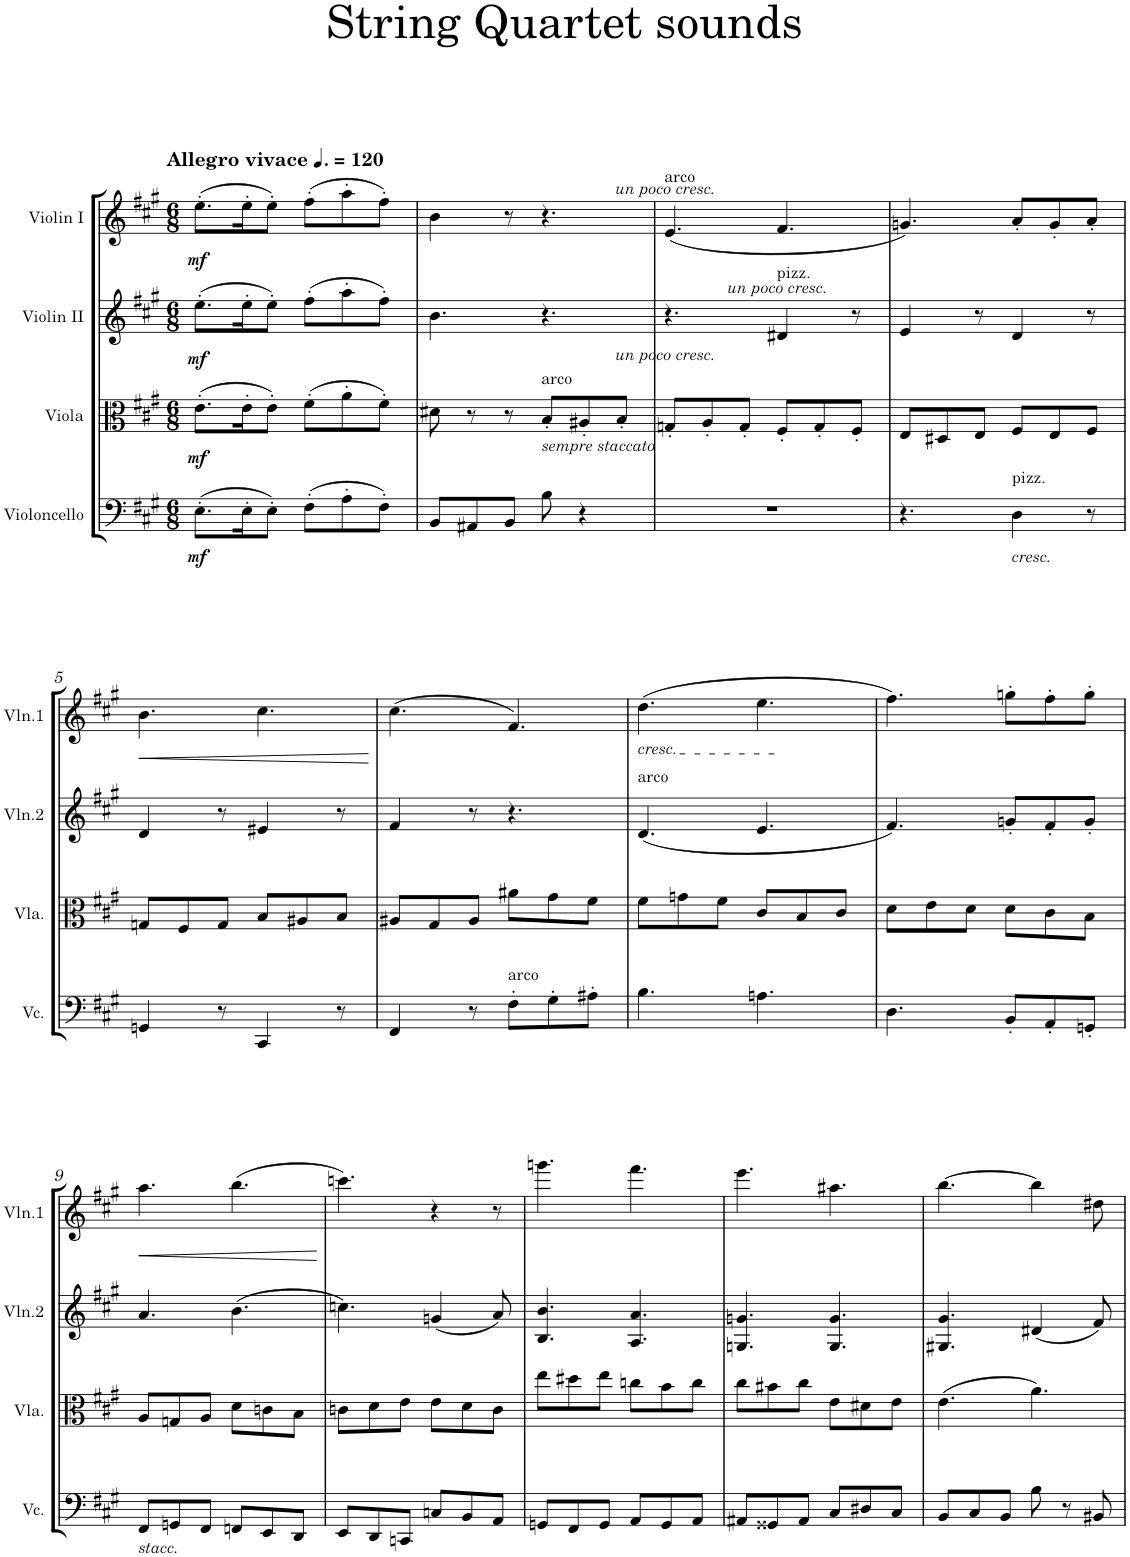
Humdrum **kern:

**kern	**dynam	**kern	**dynam	**kern	**dynam	**kern	**dynam
*part4	*part4	*part3	*part3	*part2	*part2	*part1	*part1
*staff4	*staff4	*staff3	*staff3	*staff2	*staff2	*staff1	*staff1
*I"Violoncello	*	*I"Viola	*	*I"Violin II	*	*I"Violin I	*
*I'Vc.	*	*I'Vla.	*	*I'Vln.2	*	*I'Vln.1	*
*clefF4	*	*clefC3	*	*clefG2	*	*clefG2	*
*k[f#c#g#]	*	*k[f#c#g#]	*	*k[f#c#g#]	*	*k[f#c#g#]	*
*M6/8	*	*M6/8	*	*M6/8	*	*M6/8	*
*MM180	*	*MM180	*	*MM180	*	*MM180	*
=1	=1	=1	=1	=1	=1	=1	=1
!	!	!	!	!	!	!LO:TX:a:B:t=Allegro vivace	!
!	!LO:DY:b	!	!LO:DY:b	!	!LO:DY:b	!	!LO:DY:b
(8.E'\L	mf	(8.e'\L	mf	(8.ee'\L	mf	(8.ee'\L	mf
16E'\K	.	16e'\K	.	16ee'\K	.	16ee'\K	.
8E'\J)	.	8e'\J)	.	8ee'\J)	.	8ee'\J)	.
(8F#'\L	.	(8f#'\L	.	(8ff#'\L	.	(8ff#'\L	.
8A'\	.	8a'\	.	8aa'\	.	8aa'\	.
8F#'\J)	.	8f#'\J)	.	8ff#'\J)	.	8ff#'\J)	.
=2	=2	=2	=2	=2	=2	=2	=2
8BB/L	.	8d#X\	.	4.b\	.	4b\	.
8AA#X/	.	8r	.	.	.	.	.
8BB/J	.	8r	.	.	.	8r	.
!	!	!LO:TX:a:t=arco	!	!	!	!	!
!	!	!LO:TX:b:i:t=sempre staccato	!	!	!	!	!
8B\	.	8B'/L	.	4.r	.	4.r	.
4r	.	8A#X'/	.	.	.	.	.
.	.	8B'/J	.	.	.	.	.
=3	=3	=3	=3	=3	=3	=3	=3
!	!	!	!	!	!	!LO:TX:a:i:t=un poco cresc.	!
!	!	!	!	!	!	!LO:TX:a:t=arco	!
!	!	!LO:TX:a:i:t=un poco cresc.	!	!	!	!	!
2.r	.	8Gn'/L	.	4.r	.	(4.e/	.
.	.	8A'/	.	.	.	.	.
.	.	8G'/J	.	.	.	.	.
!	!	!	!	!LO:TX:a:i:t=un poco cresc.	!	!	!
!	!	!	!	!LO:TX:a:t=pizz.	!	!	!
.	.	8F#'/L	.	4d#X/	.	4.f#/	.
.	.	8G'/	.	.	.	.	.
.	.	8F#'/J	.	8r	.	.	.
=4	=4	=4	=4	=4	=4	=4	=4
4.r	.	8E'/L	.	4e/	.	4.gn/)	.
.	.	8D#X'/	.	.	.	.	.
.	.	8E'/J	.	8r	.	.	.
!LO:TX:a:t=pizz.	!	!	!	!	!	!	!
!LO:TX:b:i:t=cresc.	!	!	!	!	!	!	!
4D\	.	8F#'/L	.	4d/	.	8a'/L	.
.	.	8E'/	.	.	.	8g'/	.
8r	.	8F#'/J	.	8r	.	8a'/J	.
!!LO:LB:g=z
=5	=5	=5	=5	=5	=5	=5	=5
!	!	!	!	!	!	!	!LO:HP:b
4GGn/	.	8Gn'/L	.	4d/	.	4.b\	<
.	.	8F#'/	.	.	.	.	.
8r	.	8G'/J	.	8r	.	.	.
4CC#/	.	8B'/L	.	4e#X/	.	4.cc#\	.
.	.	8A#X'/	.	.	.	.	.
8r	.	8B'/J	.	8r	.	.	.
.	.	.	.	.	.	.	[
=6	=6	=6	=6	=6	=6	=6	=6
4FF#/	.	8A#X'/L	.	4f#/	.	(4.cc#\	.
.	.	8G#'/	.	.	.	.	.
8r	.	8A#'/J	.	8r	.	.	.
!LO:TX:a:t=arco	!	!	!	!	!	!	!
8F#'\L	.	8a#X'\L	.	4.r	.	4.f#/)	.
8G#'\	.	8g#'\	.	.	.	.	.
8A#X'\J	.	8f#'\J	.	.	.	.	.
=7	=7	=7	=7	=7	=7	=7	=7
!	!	!	!	!	!	!LO:TX:b:i:t=cresc.	!
!	!	!	!	!LO:TX:a:t=arco	!	!	!
4.B\	.	8f#'\L	.	(4.d/	.	(4.dd\	.
.	.	8gn'\	.	.	.	.	.
.	.	8f#'\J	.	.	.	.	.
4.An\	.	8c#'/L	.	4.e/	.	4.ee\	.
.	.	8B'/	.	.	.	.	.
.	.	8c#'/J	.	.	.	.	.
=8	=8	=8	=8	=8	=8	=8	=8
4.D\	.	8d'\L	.	4.f#/)	.	4.ff#\)	.
.	.	8e'\	.	.	.	.	.
.	.	8d'\J	.	.	.	.	.
8BB'/L	.	8d'\L	.	8gn'/L	.	8ggn'\L	.
8AA'/	.	8c#'\	.	8f#'/	.	8ff#'\	.
8GGn'/J	.	8B'\J	.	8g'/J	.	8gg'\J	.
!!LO:LB:g=z
=9	=9	=9	=9	=9	=9	=9	=9
!LO:TX:b:i:t=stacc.	!	!	!	!	!	!	!
!	!	!	!	!	!	!	!LO:HP:b
8FF#'/L	.	8A'/L	.	4.a/	.	4.aa\	<
8GGn'/	.	8Gn'/	.	.	.	.	.
8FF#'/J	.	8A'/J	.	.	.	.	.
8FFn'/L	.	8d'\L	.	(4.b\	.	(4.bb\	.
8EE'/	.	8cn'\	.	.	.	.	.
8DD'/J	.	8B'\J	.	.	.	.	.
.	.	.	.	.	.	.	[
=10	=10	=10	=10	=10	=10	=10	=10
8EE'/L	.	8cn'\L	.	4.ccn\)	.	4.cccn\)	.
8DD'/	.	8d'\	.	.	.	.	.
8CCn'/J	.	8e'\J	.	.	.	.	.
8Cn'/L	.	8e'\L	.	(4gn/	.	4r	.
8BB'/	.	8d'\	.	.	.	.	.
8AA'/J	.	8c'\J	.	8a/)	.	8r	.
=11	=11	=11	=11	=11	=11	=11	=11
8GGn'/L	.	8ee'\L	.	4.B/ 4.b/	.	4.gggn\	.
8FF#'/	.	8dd#X'\	.	.	.	.	.
8GG'/J	.	8ee'\J	.	.	.	.	.
8AA'/L	.	8ccn'\L	.	4.A/ 4.a/	.	4.fff#\	.
8GG'/	.	8b'\	.	.	.	.	.
8AA'/J	.	8cc'\J	.	.	.	.	.
=12	=12	=12	=12	=12	=12	=12	=12
8AA#X'/L	.	8cc#'\L	.	4.Gn/ 4.gn/	.	4.eee\	.
8GG##X'/	.	8b#X'\	.	.	.	.	.
8AA#'/J	.	8cc#'\J	.	.	.	.	.
8C#'/L	.	8e'\L	.	4.G/ 4.g/	.	4.aa#X\	.
8D#X'/	.	8d#X'\	.	.	.	.	.
8C#'/J	.	8e'\J	.	.	.	.	.
=13	=13	=13	=13	=13	=13	=13	=13
8BB'/L	.	(4.e\	.	4.G#X/ 4.g#/	.	[4.bb\	.
8C#'/	.	.	.	.	.	.	.
8BB'/J	.	.	.	.	.	.	.
8B'\	.	4.a\)	.	(4d#X/	.	4bb\]	.
8r	.	.	.	.	.	.	.
8BB#X'/	.	.	.	8f#/)	.	8dd#X\	.
=	=	=	=	=	=	=	=
*-	*-	*-	*-	*-	*-	*-	*-
